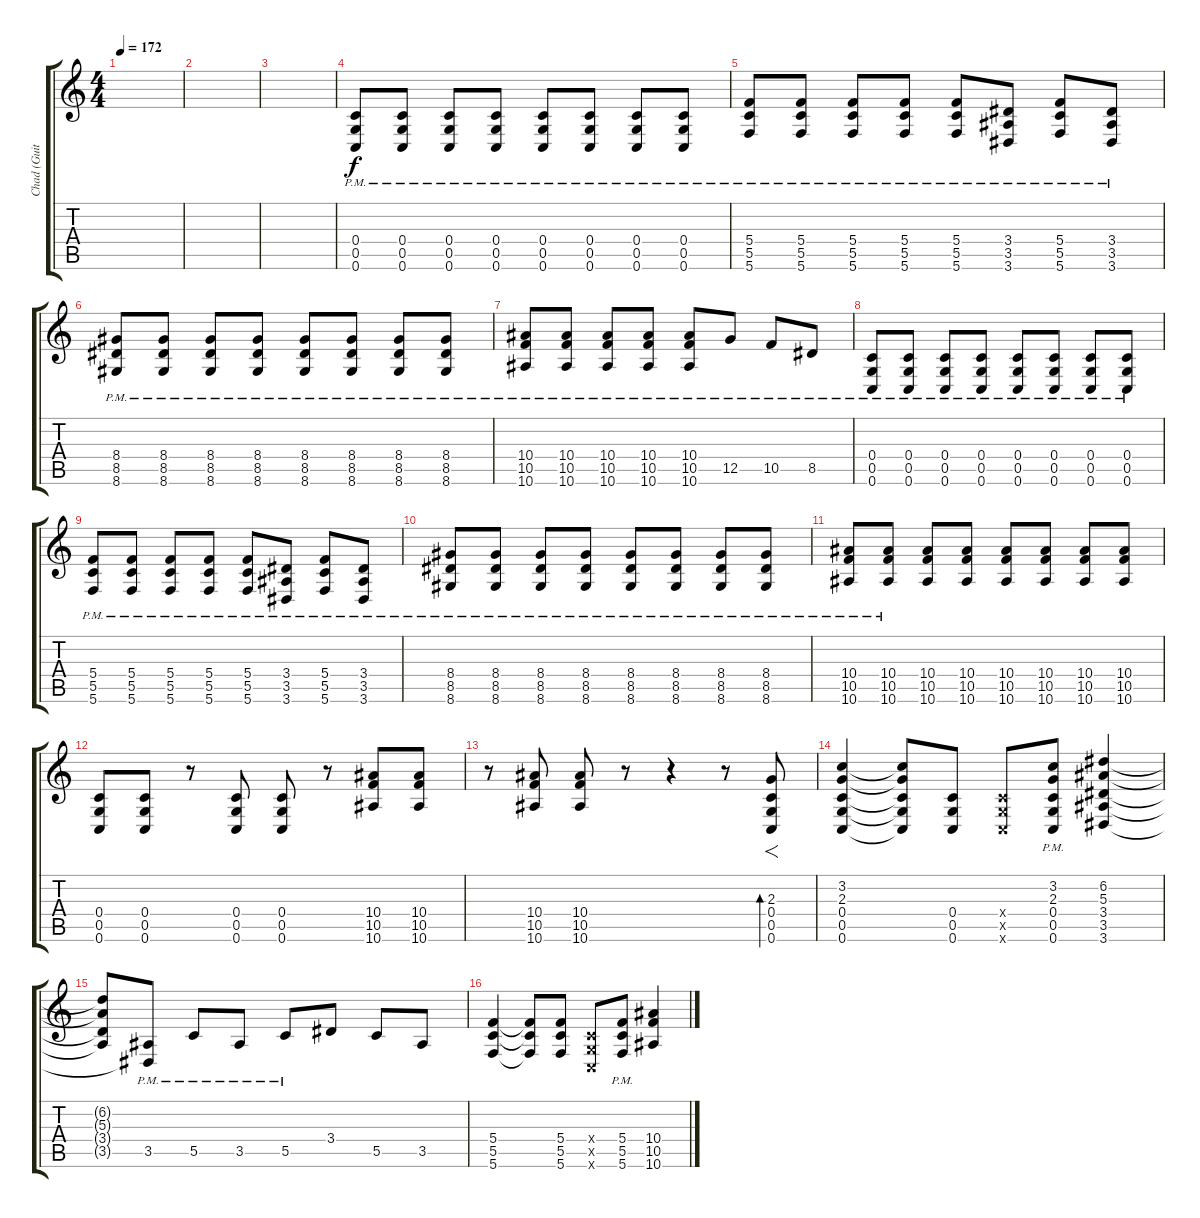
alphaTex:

\track ("Chad (Guitarra 1)" "Chad (Guit") {instrument distortionguitar}
\staff {score tabs}
\tuning (D4 A3 F3 C3 G2 C2) {hide}
\ts (4 4)
\tempo 172
\clef g2
\ks c
|
|
|
(0.4{pm} 0.5{pm} 0.6{pm}).8 (0.4{pm} 0.5{pm} 0.6{pm}).8 (0.4{pm} 0.5{pm} 0.6{pm}).8 (0.4{pm} 0.5{pm} 0.6{pm}).8 (0.4{pm} 0.5{pm} 0.6{pm}).8 (0.4{pm} 0.5{pm} 0.6{pm}).8 (0.4{pm} 0.5{pm} 0.6{pm}).8 (0.4{pm} 0.5{pm} 0.6{pm}).8 |
(5.4{pm} 5.5{pm} 5.6{pm}).8 (5.4{pm} 5.5{pm} 5.6{pm}).8 (5.4{pm} 5.5{pm} 5.6{pm}).8 (5.4{pm} 5.5{pm} 5.6{pm}).8 (5.4{pm} 5.5{pm} 5.6{pm}).8 (3.4{pm} 3.5{pm} 3.6{pm}).8 (5.4{pm} 5.5{pm} 5.6{pm}).8 (3.4{pm} 3.5{pm} 3.6{pm}).8 |
(8.4{pm} 8.5{pm} 8.6{pm}).8 (8.4{pm} 8.5{pm} 8.6{pm}).8 (8.4{pm} 8.5{pm} 8.6{pm}).8 (8.4{pm} 8.5{pm} 8.6{pm}).8 (8.4{pm} 8.5{pm} 8.6{pm}).8 (8.4{pm} 8.5{pm} 8.6{pm}).8 (8.4{pm} 8.5{pm} 8.6{pm}).8 (8.4{pm} 8.5{pm} 8.6{pm}).8 |
(10.4{pm} 10.5{pm} 10.6{pm}).8 (10.4{pm} 10.5{pm} 10.6{pm}).8 (10.4{pm} 10.5{pm} 10.6{pm}).8 (10.4{pm} 10.5{pm} 10.6{pm}).8 (10.4{pm} 10.5{pm} 10.6{pm}).8 12.5{pm}.8 10.5{pm}.8 8.5{pm}.8 |
(0.4{pm} 0.5{pm} 0.6{pm}).8 (0.4{pm} 0.5{pm} 0.6{pm}).8 (0.4{pm} 0.5{pm} 0.6{pm}).8 (0.4{pm} 0.5{pm} 0.6{pm}).8 (0.4{pm} 0.5{pm} 0.6{pm}).8 (0.4{pm} 0.5{pm} 0.6{pm}).8 (0.4{pm} 0.5{pm} 0.6{pm}).8 (0.4{pm} 0.5{pm} 0.6{pm}).8 |
(5.4{pm} 5.5{pm} 5.6{pm}).8 (5.4{pm} 5.5{pm} 5.6{pm}).8 (5.4{pm} 5.5{pm} 5.6{pm}).8 (5.4{pm} 5.5{pm} 5.6{pm}).8 (5.4{pm} 5.5{pm} 5.6{pm}).8 (3.4{pm} 3.5{pm} 3.6{pm}).8 (5.4{pm} 5.5{pm} 5.6{pm}).8 (3.4{pm} 3.5{pm} 3.6{pm}).8 |
(8.4{pm} 8.5{pm} 8.6{pm}).8 (8.4{pm} 8.5{pm} 8.6{pm}).8 (8.4{pm} 8.5{pm} 8.6{pm}).8 (8.4{pm} 8.5{pm} 8.6{pm}).8 (8.4{pm} 8.5{pm} 8.6{pm}).8 (8.4{pm} 8.5{pm} 8.6{pm}).8 (8.4{pm} 8.5{pm} 8.6{pm}).8 (8.4{pm} 8.5{pm} 8.6{pm}).8 |
(10.4 10.5{pm} 10.6{pm}).8 (10.4 10.5 10.6{pm}).8 (10.4 10.5 10.6).8 (10.4 10.5 10.6).8 (10.4 10.5 10.6).8 (10.4 10.5 10.6).8 (10.4 10.5 10.6).8 (10.4 10.5 10.6).8 |
(0.4 0.5 0.6).8 (0.4 0.5 0.6).8 r.8 (0.4 0.5 0.6).8 (0.4 0.5 0.6).8 r.8 (10.4 10.5 10.6).8 (10.4 10.5 10.6).8 |
r.8 (10.4 10.5 10.6).8 (10.4 10.5 10.6).8 r.8 r.4 r.8 (2.3 0.4 0.5 0.6).8{f bd 480} |
(3.2 2.3 0.4 0.5 0.6).4 (3.2{t} 2.3{t} 0.4{t} 0.5{t} 0.6{t}).8 (0.4 0.5 0.6).8 (0.4{x} 0.5{x} 0.6{x}).8 (3.2{pm} 2.3{pm} 0.4{pm} 0.5{pm} 0.6{pm}).8 (6.2 5.3 3.4 3.5 3.6).4 |
(6.2{t} 5.3{t} 3.4{t} 3.5{t}).8 (3.5{pm} 3.6{t}).8 5.5{pm}.8 3.5{pm}.8 5.5{pm}.8 3.4.8 5.5.8 3.5.8 |
(5.4 5.5 5.6).4 (5.4{t} 5.5{t} 5.6{t}).8 (5.4 5.5 5.6).8 (0.4{x} 0.5{x} 0.6{x}).8 (5.4{pm} 5.5{pm} 5.6{pm}).8 (10.4 10.5 10.6).4
